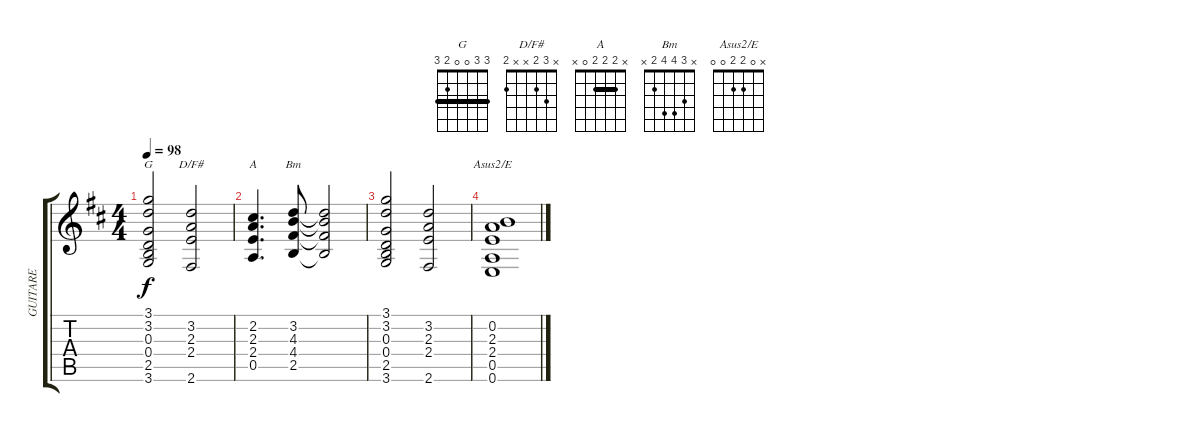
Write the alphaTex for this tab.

\track ("GUITARE" "GUITARE") {instrument electricguitarclean}
\staff {score tabs}
\tuning (E4 B3 G3 D3 A2 E2) {hide}
\chord ("G" 3 3 0 0 2 3) {barre 3}
\chord ("D/F#" x 3 2 x x 2)
\chord ("A" x 2 2 2 0 x) {barre 2}
\chord ("Bm" x 3 4 4 2 x) {barre 2}
\chord ("Asus2/E" x 0 2 2 0 0)
\ts (4 4)
\tempo 98
\clef g2
\ks d
(3.1 3.2 0.3 0.4 2.5 3.6).2{ch "G" dy f} (3.2 2.3 2.4 2.6).2{ch "D/F#"} |
(2.2 2.3 2.4 0.5).4{d ch "A"} (3.2 4.3 4.4 2.5).8{ch "Bm"} (3.2{t} 4.3{t} 4.4{t} 2.5{t}).2 |
(3.1 3.2 0.3 0.4 2.5 3.6).2 (3.2 2.3 2.4 2.6).2 |
(0.2 2.3 2.4 0.5 0.6).1{ch "Asus2/E"}
